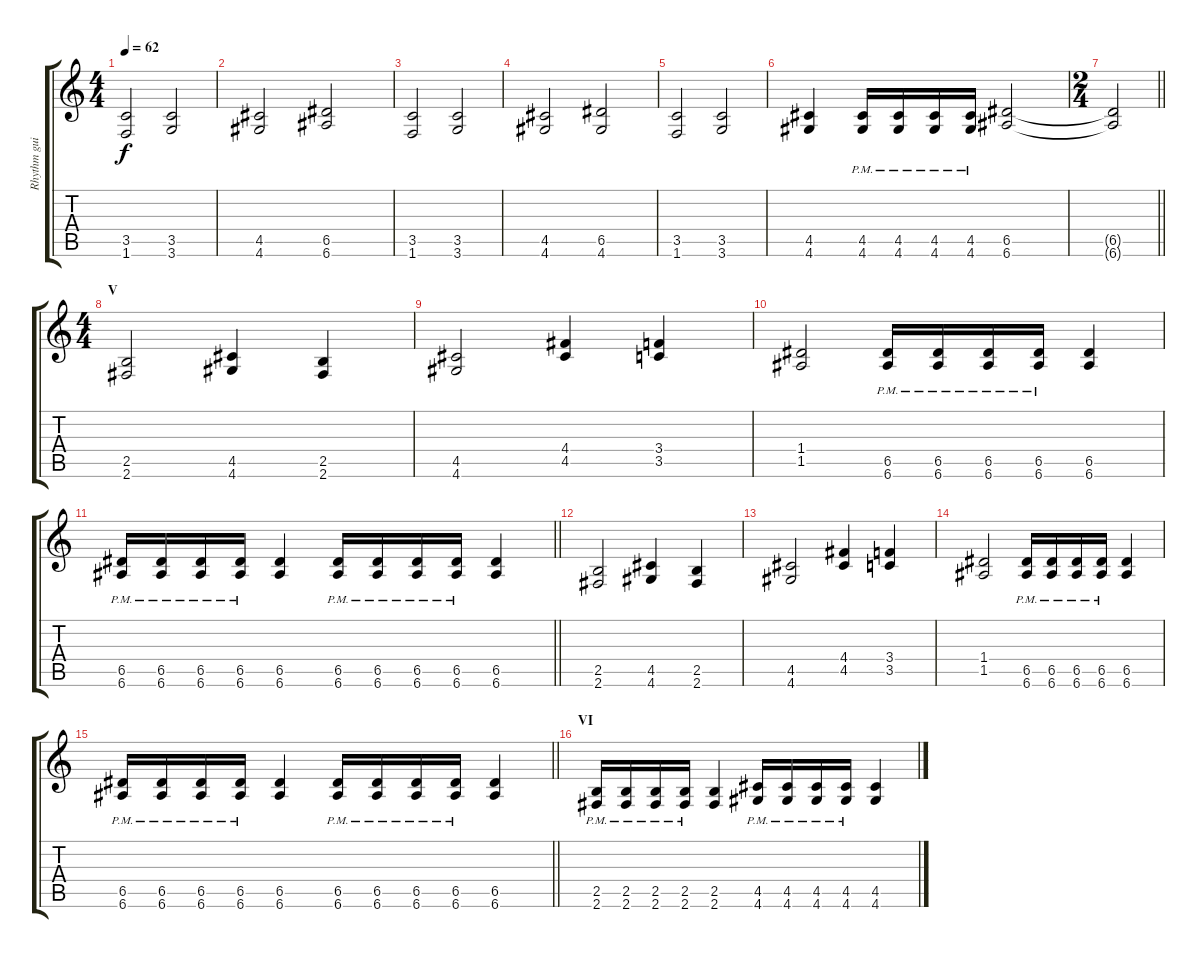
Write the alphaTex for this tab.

\track ("Rhythm guitar" "Rhythm gui") {instrument distortionguitar}
\staff {score tabs}
\tuning (E4 B3 G3 D3 A2 E2) {hide}
\ts (4 4)
\tempo 62
\clef g2
\ks c
(3.5 1.6).2{dy f} (3.5 3.6).2 |
(4.5 4.6).2 (6.5 6.6).2 |
(3.5 1.6).2 (3.5 3.6).2 |
(4.5 4.6).2 (6.5 4.6).2 |
(3.5 1.6).2 (3.5 3.6).2 |
(4.5 4.6).4 (4.5{pm} 4.6{pm}).16 (4.5{pm} 4.6{pm}).16 (4.5{pm} 4.6{pm}).16 (4.5{pm} 4.6{pm}).16 (6.5 6.6).2 |
\ts (2 4)
\barLineRight lightlight
(6.5{t} 6.6{t}).2 |
\ts (4 4)
\section ("" "V")
(2.5 2.6).2 (4.5 4.6).4 (2.5 2.6).4 |
(4.5 4.6).2 (4.4 4.5).4 (3.4 3.5).4 |
(1.4 1.5).2 (6.5{pm} 6.6{pm}).16 (6.5{pm} 6.6{pm}).16 (6.5{pm} 6.6{pm}).16 (6.5{pm} 6.6{pm}).16 (6.5 6.6).4 |
\barLineRight lightlight
(6.5{pm} 6.6{pm}).16 (6.5{pm} 6.6{pm}).16 (6.5{pm} 6.6{pm}).16 (6.5{pm} 6.6{pm}).16 (6.5 6.6).4 (6.5{pm} 6.6{pm}).16 (6.5{pm} 6.6{pm}).16 (6.5{pm} 6.6{pm}).16 (6.5{pm} 6.6{pm}).16 (6.5 6.6).4 |
(2.5 2.6).2 (4.5 4.6).4 (2.5 2.6).4 |
(4.5 4.6).2 (4.4 4.5).4 (3.4 3.5).4 |
(1.4 1.5).2 (6.5{pm} 6.6{pm}).16 (6.5{pm} 6.6{pm}).16 (6.5{pm} 6.6{pm}).16 (6.5{pm} 6.6{pm}).16 (6.5 6.6).4 |
\barLineRight lightlight
(6.5{pm} 6.6{pm}).16 (6.5{pm} 6.6{pm}).16 (6.5{pm} 6.6{pm}).16 (6.5{pm} 6.6{pm}).16 (6.5 6.6).4 (6.5{pm} 6.6{pm}).16 (6.5{pm} 6.6{pm}).16 (6.5{pm} 6.6{pm}).16 (6.5{pm} 6.6{pm}).16 (6.5 6.6).4 |
\section ("" "VI")
(2.5{pm} 2.6{pm}).16 (2.5{pm} 2.6{pm}).16 (2.5{pm} 2.6{pm}).16 (2.5{pm} 2.6{pm}).16 (2.5 2.6).4 (4.5{pm} 4.6{pm}).16 (4.5{pm} 4.6{pm}).16 (4.5{pm} 4.6{pm}).16 (4.5{pm} 4.6{pm}).16 (4.5 4.6).4
